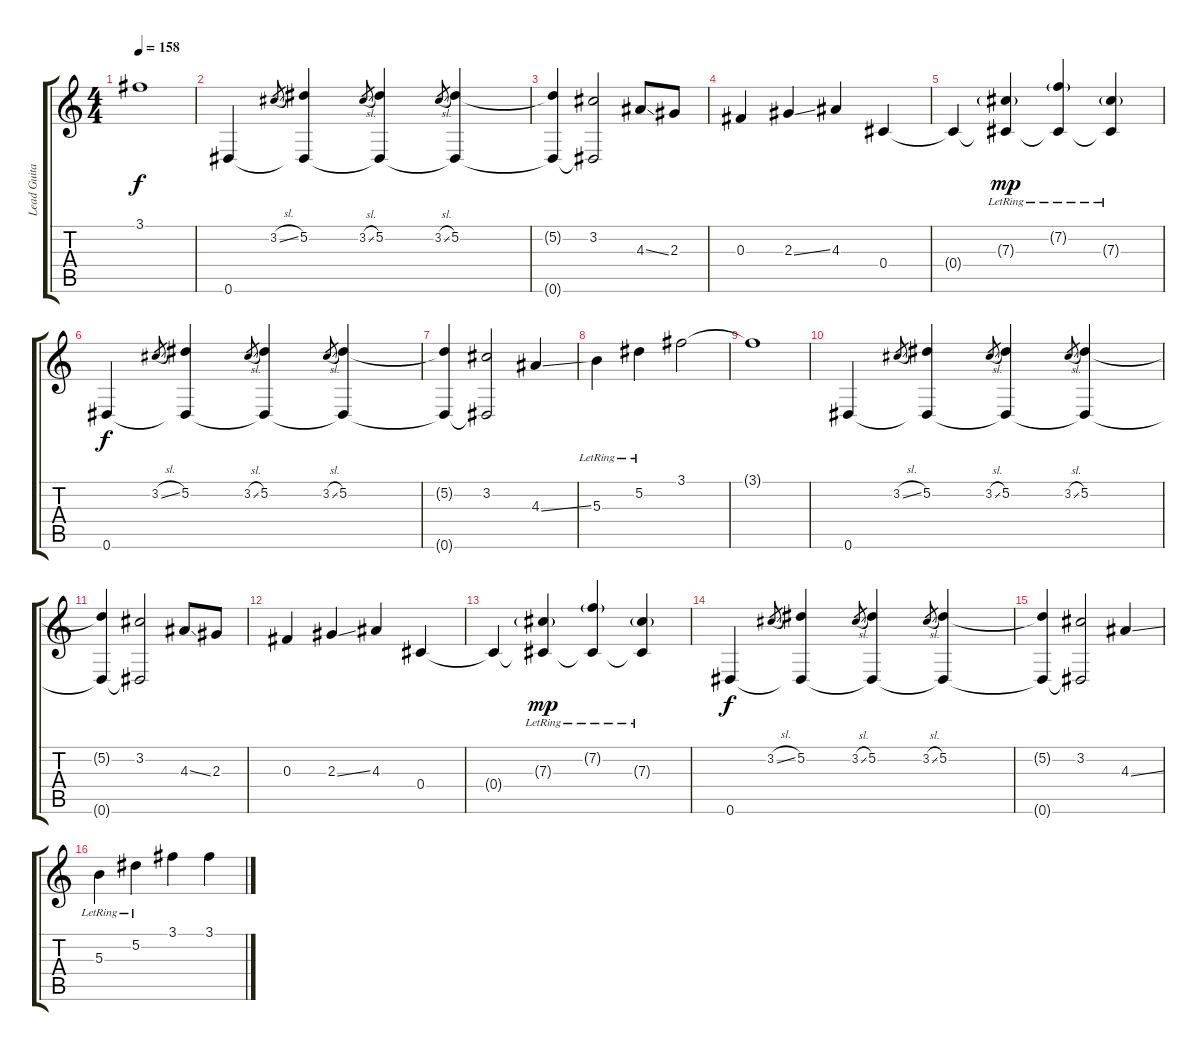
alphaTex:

\track ("Lead Guitar" "Lead Guita") {instrument distortionguitar}
\staff {score tabs}
\tuning (Eb4 Bb3 Gb3 Db3 Ab2 Eb2) {hide}
\ts (4 4)
\tempo 158
\clef g2
\ks c
3.1{t}.1{dy f} |
0.6.4 3.2{sl}.8{gr} (5.2 0.6{t}).4 3.2{sl}.8{gr} (5.2 0.6{t}).4 3.2{sl}.8{gr} (5.2 0.6{t}).4 |
(5.2{t} 0.6{t}).4 (3.2 0.6{t}).2 4.3{ss}.8 2.3.8 |
0.3.4 2.3{ss}.4 4.3.4 0.4.4 |
0.4{t}.4 (7.3{g lr} 0.4{t}).4{dy mp} (7.2{g lr} 0.4{t}).4 (7.3{g lr} 0.4{t}).4 |
0.6.4{dy f} 3.2{sl}.8{gr} (5.2 0.6{t}).4 3.2{sl}.8{gr} (5.2 0.6{t}).4 3.2{sl}.8{gr} (5.2 0.6{t}).4 |
(5.2{t} 0.6{t}).4 (3.2 0.6{t}).2 4.3{ss}.4 |
5.3{lr}.4 5.2{lr}.4 3.1.2 |
3.1{t}.1 |
0.6.4 3.2{sl}.8{gr} (5.2 0.6{t}).4 3.2{sl}.8{gr} (5.2 0.6{t}).4 3.2{sl}.8{gr} (5.2 0.6{t}).4 |
(5.2{t} 0.6{t}).4 (3.2 0.6{t}).2 4.3{ss}.8 2.3.8 |
0.3.4 2.3{ss}.4 4.3.4 0.4.4 |
0.4{t}.4 (7.3{g lr} 0.4{t}).4{dy mp} (7.2{g lr} 0.4{t}).4 (7.3{g lr} 0.4{t}).4 |
0.6.4{dy f} 3.2{sl}.8{gr} (5.2 0.6{t}).4 3.2{sl}.8{gr} (5.2 0.6{t}).4 3.2{sl}.8{gr} (5.2 0.6{t}).4 |
(5.2{t} 0.6{t}).4 (3.2 0.6{t}).2 4.3{ss}.4 |
5.3{lr}.4 5.2{lr}.4 3.1.4 3.1.4
